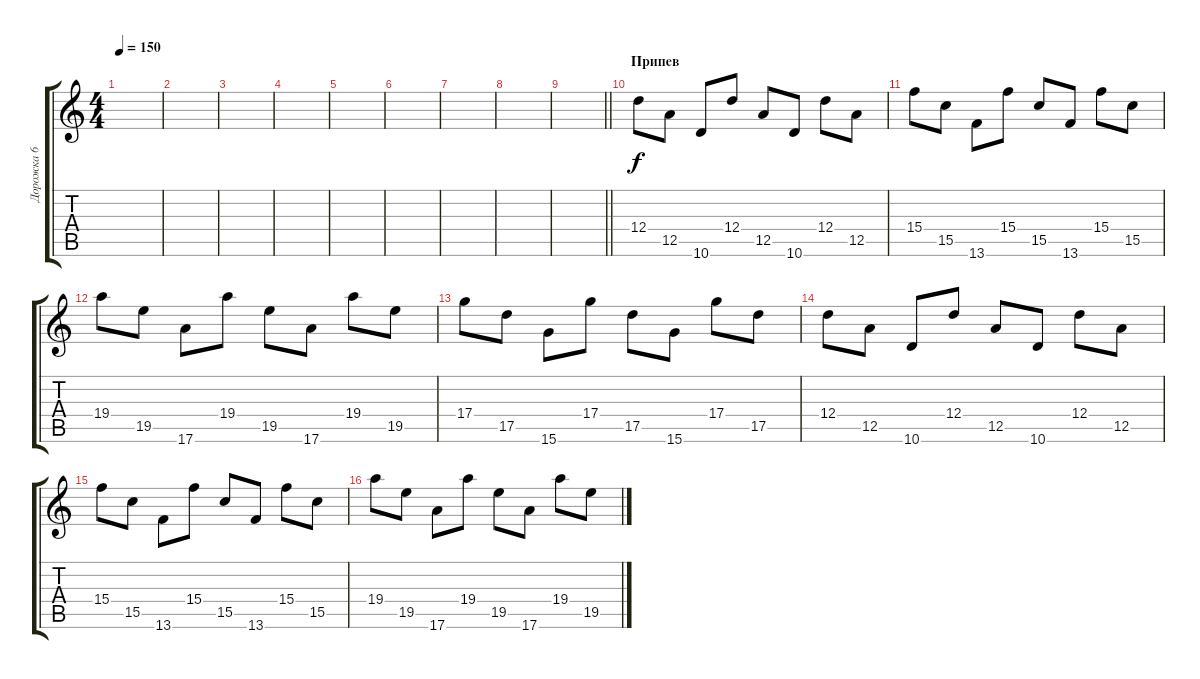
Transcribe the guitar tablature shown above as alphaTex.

\track ("Дорожка 6" "Дорожка 6") {instrument acousticguitarsteel}
\staff {score tabs}
\tuning (E4 B3 G3 D3 A2 E2) {hide}
\ts (4 4)
\tempo 150
\clef g2
\ks c
|
|
|
|
|
|
|
|
\barLineRight lightlight
|
\section ("" "Припев")
12.4.8{volume 9 instrument brightacousticpiano} 12.5.8 10.6.8 12.4.8 12.5.8 10.6.8 12.4.8 12.5.8 |
15.4.8 15.5.8 13.6.8 15.4.8 15.5.8 13.6.8 15.4.8 15.5.8 |
19.4.8 19.5.8 17.6.8 19.4.8 19.5.8 17.6.8 19.4.8 19.5.8 |
17.4.8 17.5.8 15.6.8 17.4.8 17.5.8 15.6.8 17.4.8 17.5.8 |
12.4.8{volume 9 instrument brightacousticpiano} 12.5.8 10.6.8 12.4.8 12.5.8 10.6.8 12.4.8 12.5.8 |
15.4.8 15.5.8 13.6.8 15.4.8 15.5.8 13.6.8 15.4.8 15.5.8 |
19.4.8 19.5.8 17.6.8 19.4.8 19.5.8 17.6.8 19.4.8 19.5.8
